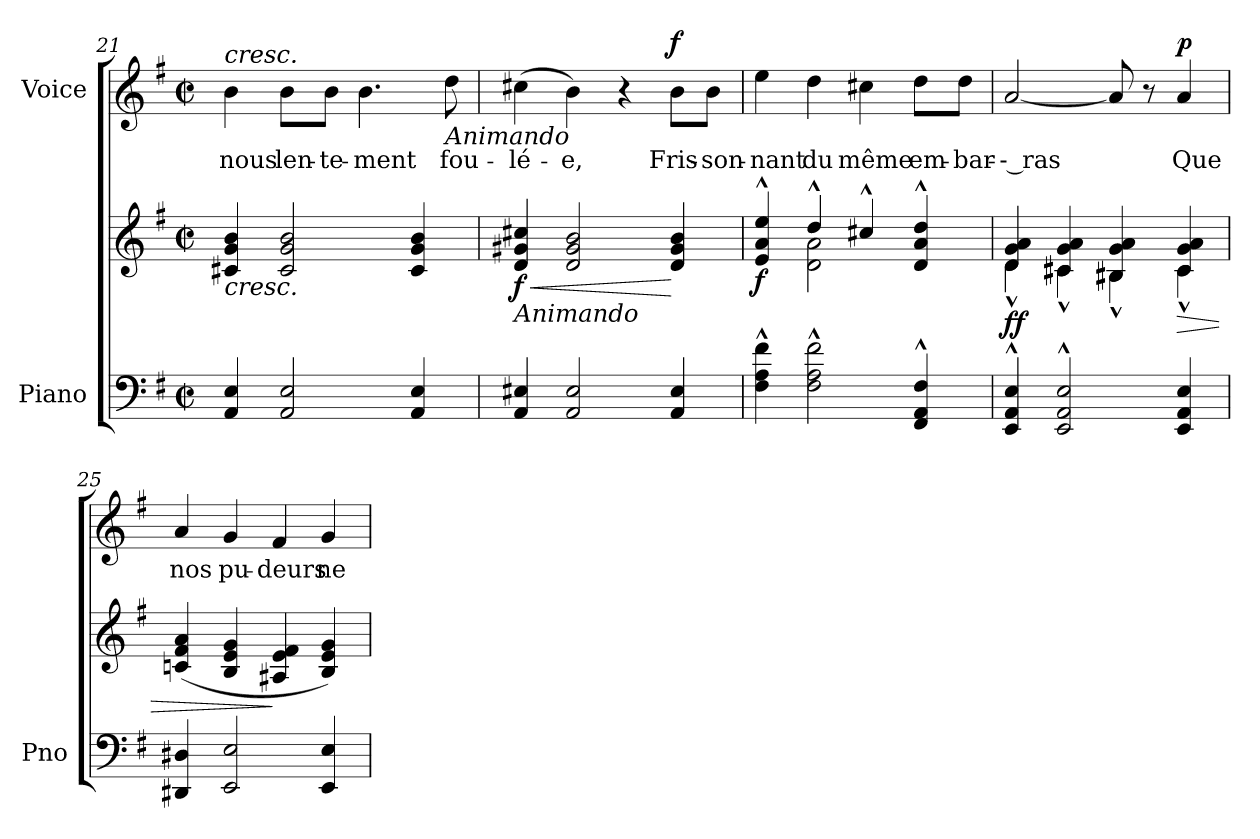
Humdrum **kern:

**kern	**kern	**dynam	**kern	**text	**dynam
*part2	*part2	*part2	*part1	*part1	*part1
*staff3	*staff2	*staff2/3	*staff1	*staff1	*staff1
*I"Piano	*	*	*I"Voice	*	*
*I'Pno	*	*	*	*	*
!!LO:PB:g=z
*clefF4	*clefG2	*	*clefG2	*	*
*k[f#]	*k[f#]	*	*k[f#]	*	*
*M2/2	*M2/2	*	*M2/2	*	*
*met(c|)	*met(c|)	*	*met(c|)	*	*
=21	=21	=21	=21	=21	=21
!	!	!	!LO:TX:a:i:t=cresc.	!	!
!	!LO:TX:b:i:t=cresc.	!	!	!	!
!	!	!	!	!LO:LY:b	!
4AA/ 4E/	4c#X/ 4g/ 4b/	.	4b\	-nous	.
!	!	!	!	!LO:LY:b	!
2AA/ 2E/	2c#/ 2g/ 2b/	.	8b\L	len-	.
!	!	!	!	!LO:LY:b	!
.	.	.	8b\J	-te-	.
!	!	!	!	!LO:LY:b	!
.	.	.	4.b\	-ment	.
4AA/ 4E/	4c#/ 4g/ 4b/	.	.	.	.
!	!	!	!LO:TX:b:i:t=Animando	!	!
!	!	!	!	!LO:LY:b	!
.	.	.	8dd\	fou-	.
=22	=22	=22	=22	=22	=22
!	!LO:TX:b:i:t=Animando	!	!	!	!
!	!	!LO:HP:b	!	!LO:LY:b	!
!	!	!LO:DY:n=1:b	!	!	!
4AA/ 4E#X/	4d/ 4g#X/ 4cc#X/	< f	(4cc#X\	-lé-	.
!	!	!	!	!LO:LY:b	!
2AA/ 2E#/	2d/ 2g#/ 2b/	.	4b\)	-e,	.
.	.	.	4r	.	.
!	!	!	!	!LO:LY:b	!LO:DY:a
4AA/ 4E#/	4d/ 4g#/ 4b/	[	8b\L	Fris-	f
!	!	!	!	!LO:LY:b	!
.	.	.	8b\J	-son-	.
=23	=23	=23	=23	=23	=23
*	*^	*	*	*	*
!	!	!	!LO:DY:b	!	!LO:LY:b	!
4F#\^^ 4A\^^ 4f#\^^	4e/^^ 4a/^^ 4ee/^^	4ryy	f	4ee\	-nant	.
!	!	!	!	!	!LO:LY:b	!
2F#\^^ 2A\^^ 2f#\^^	4dd^^/	2d\ 2a\	.	4dd\	du	.
!	!	!	!	!	!LO:LY:b	!
.	4cc#X^^/	.	.	4cc#X\	même	.
!	!	!	!	!	!LO:LY:b	!
4FF#/^^ 4AA/^^ 4F#/^^	4d/^^ 4a/^^ 4dd/^^	4ryy	.	8dd\L	em-	.
!	!	!	!	!	!LO:LY:b	!
.	.	.	.	8dd\J	-bar-	.
!!LO:LB:g=z
=24	=24	=24	=24	=24	=24	=24
!	!	!	!LO:DY:b	!	!LO:LY:b	!
4EE/^^ 4AA/^^ 4E/^^	4d/ 4g/ 4a/	4d^^\	ff	[2a/	-- ras	.
2EE/^^ 2AA/^^ 2E/^^	4c#X/ 4g/ 4a/	4c#^^\	.	.	.	.
.	4B#X/ 4g/ 4a/	4B#^^\	.	8a/]	.	.
.	.	.	.	8r	.	.
!	!	!	!LO:HP:b	!	!LO:LY:b	!LO:DY:a
4EE/ 4AA/ 4E/	4c#/ 4g/ 4a/	4c#^^\	>	4a/	Que	p
=25	=25	=25	=25	=25	=25	=25
!	!	!	!	!	!LO:LY:b	!
*	*v	*v	*	*	*	*
4DD#X/ 4D#X/	(>4cn/ 4f#/ 4a/	.	4a/	nos	.
!	!	!	!	!LO:LY:b	!
2EE/ 2E/	4B/ 4e/ 4g/	.	4g/	pu-	.
!	!	!	!	!LO:LY:b	!
.	4A#X/ 4e/ 4f#/	]	4f#/	-deurs	.
!	!	!	!	!LO:LY:b	!
4EE/ 4E/	4B/ 4e/ 4g/)	.	4g/	ne	.
=	=	=	=	=	=
*-	*-	*-	*-	*-	*-
